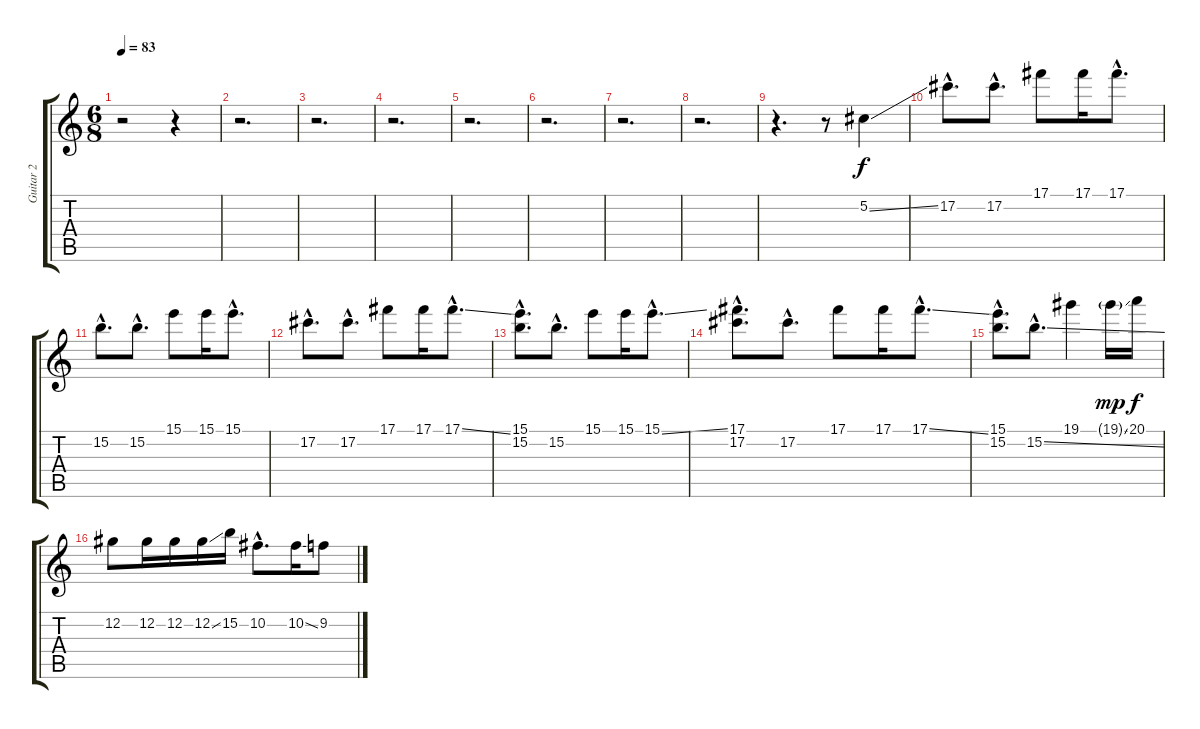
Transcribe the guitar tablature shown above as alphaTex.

\track ("Guitar 2" "Guitar 2") {instrument distortionguitar}
\staff {score tabs}
\tuning (Db4 Ab3 E3 B2 Gb2 B1) {hide}
\ts (6 8)
\tempo 83
\clef g2
\ks c
r.2{dy f} r.4 |
r.2{d} |
r.2{d} |
r.2{d} |
r.2{d} |
r.2{d} |
r.2{d} |
r.2{d} |
r.4{d} r.8 5.2{ss}.4{volume 16} |
17.2{hac}.8{d} 17.2{hac}.8{d} 17.1.8 17.1.16 17.1{hac}.8{d} |
15.2{hac}.8{d} 15.2{hac}.8{d} 15.1.8 15.1.16 15.1{hac}.8{d} |
17.2{hac}.8{d} 17.2{hac}.8{d} 17.1.8 17.1.16 17.1{ss hac}.8{d} |
(15.1{hac} 15.2{hac}).8{d} 15.2{hac}.8{d} 15.1.8 15.1.16 15.1{ss hac}.8{d} |
(17.1{hac} 17.2{hac}).8{d} 17.2{hac}.8{d} 17.1.8 17.1.16 17.1{ss hac}.8{d} |
(15.1{hac} 15.2{hac}).8{d} 15.2{ss hac}.8{d} 19.1.4 19.1{ss g}.16{dy mp} 20.1.16{dy f} |
12.2.8 12.2.16 12.2.16 12.2{ss}.16 15.2.16 10.2{hac}.8{d} 10.2{ss}.16 9.2.8
